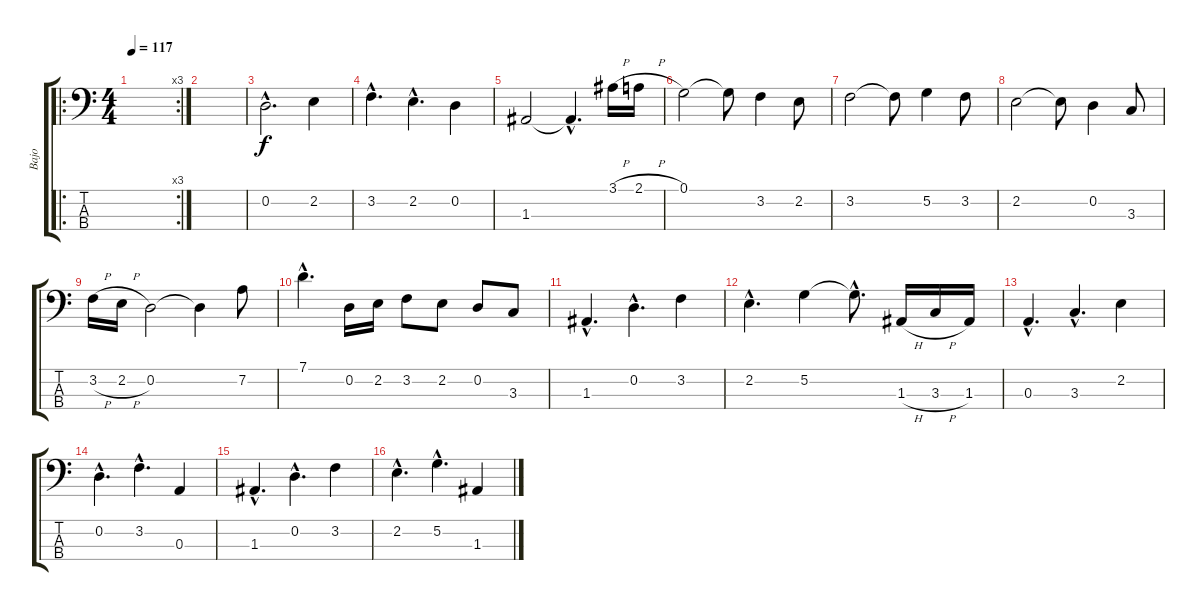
\track ("Bajo" "Bajo") {instrument electricbasspick}
\staff {score tabs}
\tuning (G2 D2 A1 E1) {hide}
\ro
\rc 3
\ts (4 4)
\tempo 117
\clef f4
\ks c
|
|
0.2{hac}.2{d} 2.2.4 |
3.2{hac}.4{d} 2.2{hac}.4{d} 0.2.4 |
1.3.2 1.3{hac t}.4{d} 3.1{h}.16 2.1{h}.16 |
0.1.2 0.1{t}.8 3.2.4 2.2.8 |
3.2.2 3.2{t}.8 5.2.4 3.2.8 |
2.2.2 2.2{t}.8 0.2.4 3.3.8 |
3.2{h}.16 2.2{h}.16 0.2.2 0.2{t}.4 7.2.8 |
7.1{hac}.4{d} 0.2.16 2.2.16 3.2.8 2.2.8 0.2.8 3.3.8 |
1.3{hac}.4{d} 0.2{hac}.4{d} 3.2.4 |
2.2{hac}.4{d} 5.2.4 5.2{hac t}.8{d} 1.3{h}.16 3.3{h}.16 1.3.16 |
0.3{hac}.4{d} 3.3{hac}.4{d} 2.2.4 |
0.2{hac}.4{d} 3.2{hac}.4{d} 0.3.4 |
1.3{hac}.4{d} 0.2{hac}.4{d} 3.2.4 |
2.2{hac}.4{d} 5.2{hac}.4{d} 1.3.4
